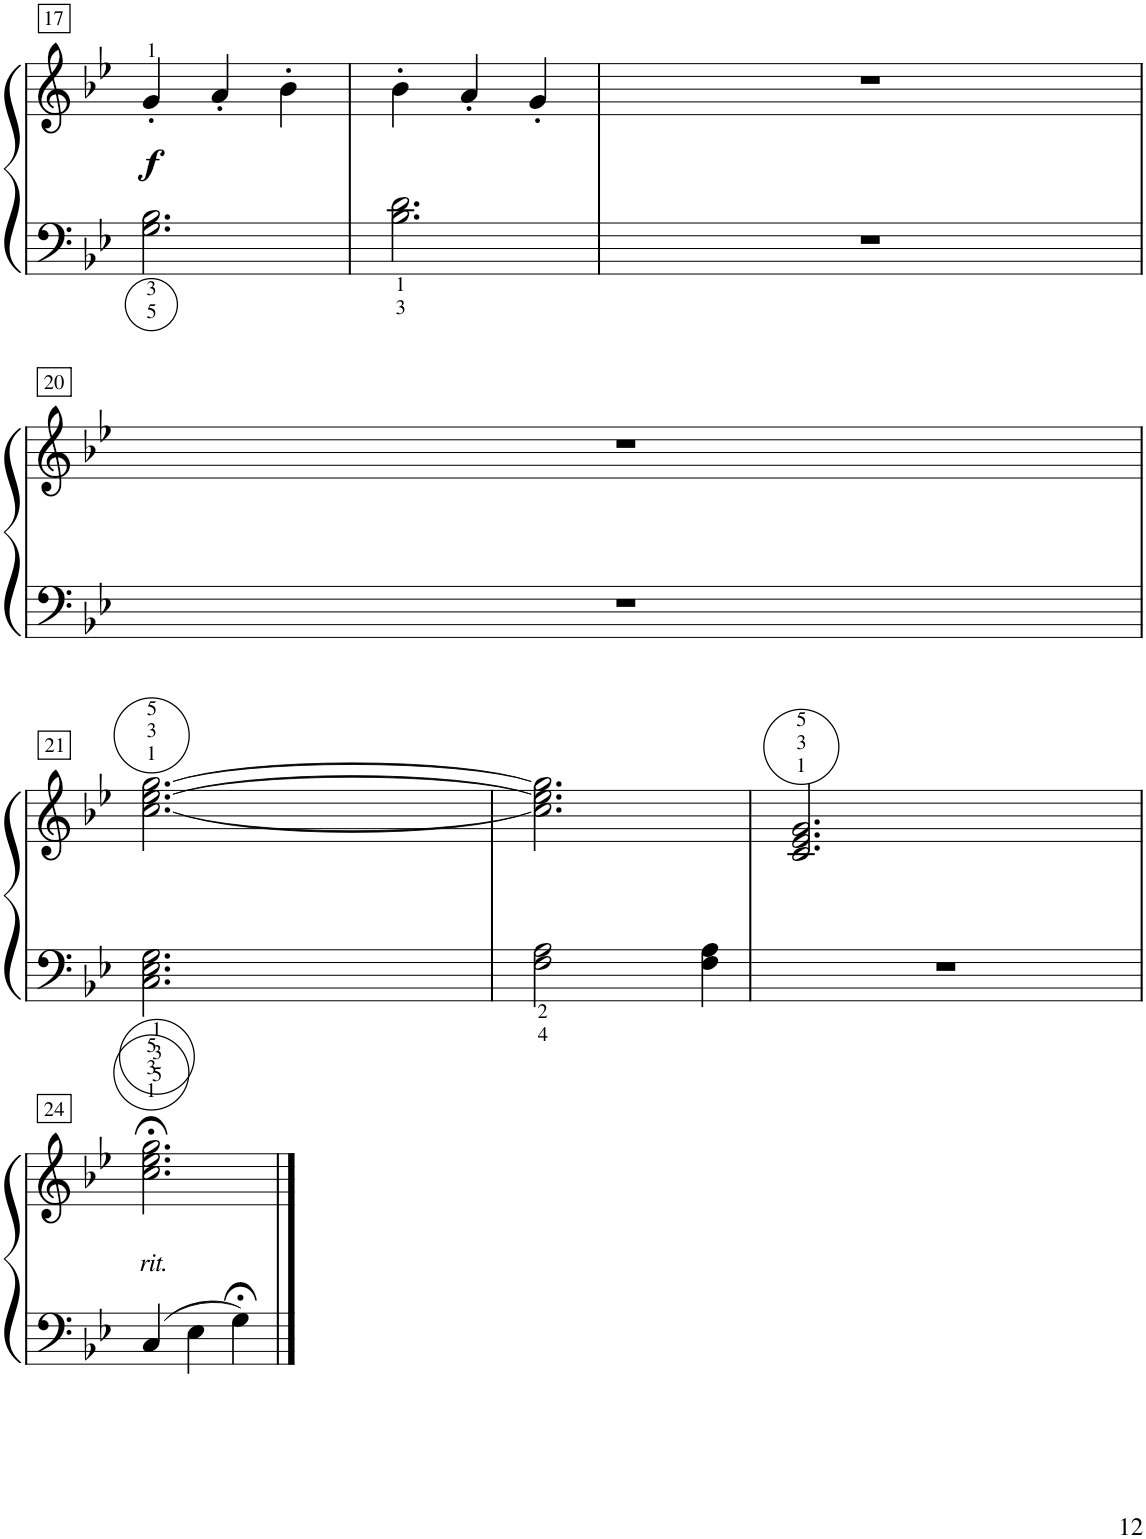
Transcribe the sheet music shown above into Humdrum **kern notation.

**kern	**kern	**dynam
*part1	*part1	*part1
*staff2	*staff1	*staff1/2
*I"Piano	*	*
*I'Pno.	*	*
!!LO:PB:g=z
*clefF4	*clefG2	*
*k[b-e-]	*k[b-e-]	*
*M3/4	*M3/4	*
=17	=17	=17
!	!	!LO:DY:b
2.G\ 2.B-\	4g'/	f
.	4a'/	.
.	4b-'\	.
=18	=18	=18
2.B-\ 2.d\	4b-'\	.
.	4a'/	.
.	4g'/	.
=19	=19	=19
2.r	2.r	.
!!LO:LB:g=z
=20	=20	=20
2.r	2.r	.
!!LO:LB:g=z
=21	=21	=21
2.C\ 2.E-\ 2.G\	[2.cc\ [2.ee-\ [2.gg\	.
=22	=22	=22
2F\ 2A\	2.cc\] 2.ee-\] 2.gg\]	.
4F\ 4A\	.	.
=23	=23	=23
2.r	2.c/ 2.e-/ 2.g/	.
!!LO:LB:g=z
=24	=24	=24
!	!LO:TX:a:i:t=rit.	!
4C/	2.cc\;< 2.ee-\;< 2.gg\;<	.
4E-\	.	.
4G;<\	.	.
==	==	==
*-	*-	*-
